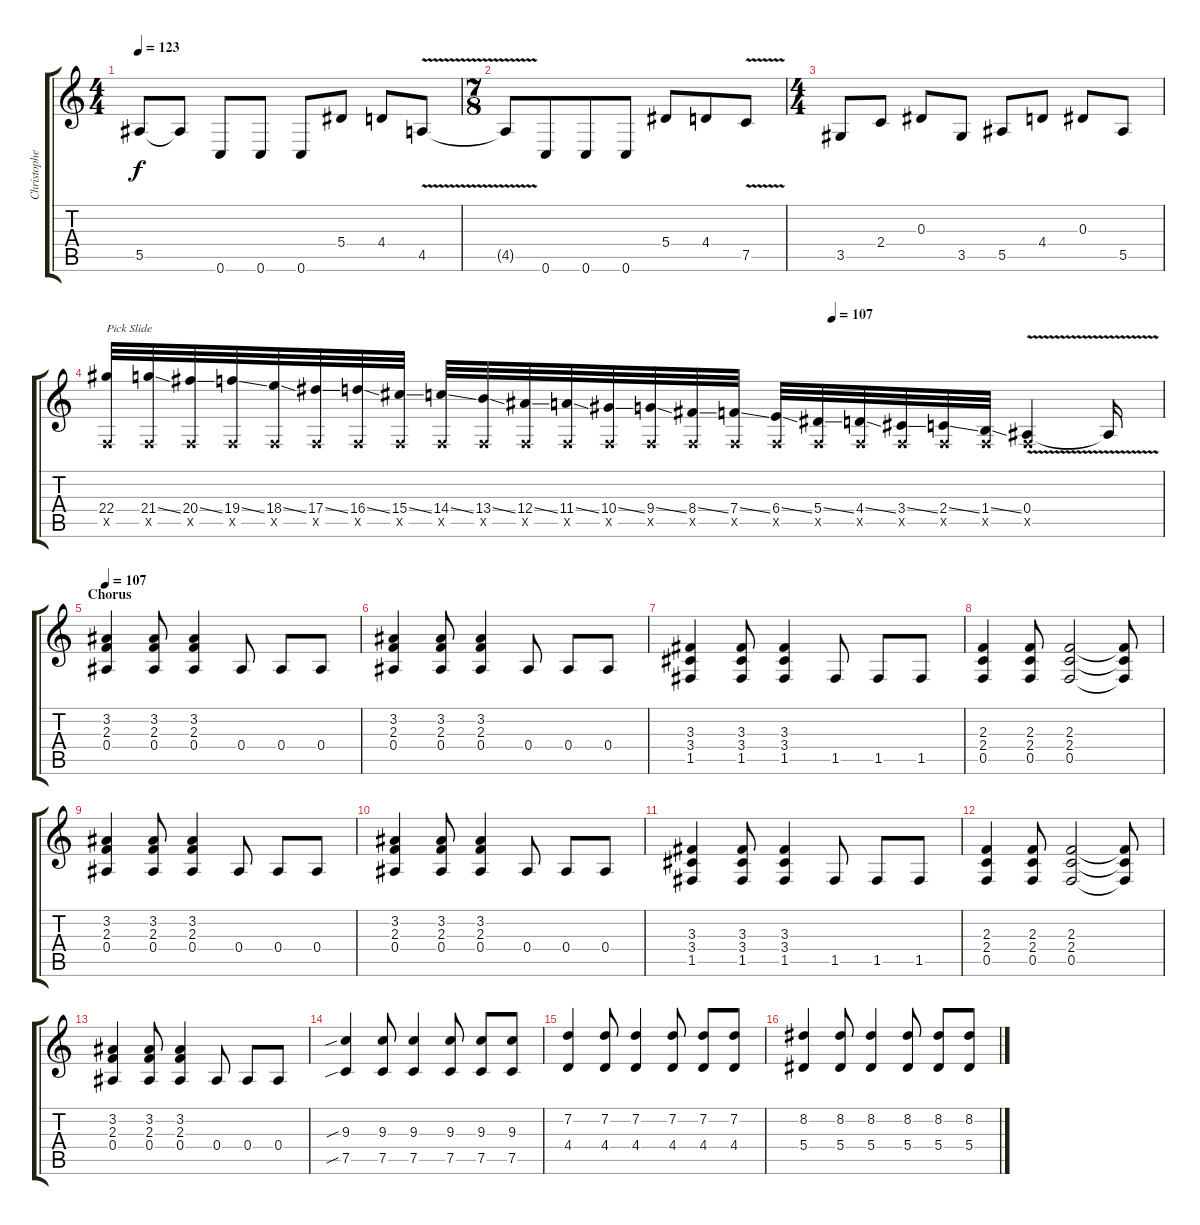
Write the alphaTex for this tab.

\track ("Christopher (R)" "Christophe") {instrument distortionguitar}
\staff {score tabs}
\tuning (C4 G3 Eb3 Bb2 F2 C2) {hide}
\ts (4 4)
\tempo 123
\clef g2
\ks c
5.5{t}.8{dy f} 5.5{t}.8 0.6.8 0.6.8 0.6.8 5.4.8 4.4.8 4.5{v}.8 |
\ts (7 8)
4.5{t}.8 0.6.8 0.6.8 0.6.8 5.4.8 4.4.8 7.5{v}.8 |
\ts (4 4)
3.5.8 2.4.8 0.3.8 3.5.8 5.5.8 4.4.8 0.3.8 5.5.8 |
\tempo (107 0.6875)
(22.4 0.5{x}).32{txt "Pick Slide"} (21.4{ss} 0.5{x}).32 (20.4{ss} 0.5{x}).32 (19.4{ss} 0.5{x}).32 (18.4{ss} 0.5{x}).32 (17.4{ss} 0.5{x}).32 (16.4{ss} 0.5{x}).32 (15.4{ss} 0.5{x}).32 (14.4{ss} 0.5{x}).32 (13.4{ss} 0.5{x}).32 (12.4{ss} 0.5{x}).32 (11.4{ss} 0.5{x}).32 (10.4{ss} 0.5{x}).32 (9.4{ss} 0.5{x}).32 (8.4{ss} 0.5{x}).32 (7.4{ss} 0.5{x}).32 (6.4{ss} 0.5{x}).32 (5.4{ss} 0.5{x}).32 (4.4{ss} 0.5{x}).32 (3.4{ss} 0.5{x}).32 (2.4{ss} 0.5{x}).32 (1.4{ss} 0.5{x}).32 (0.4{v} 0.5{x}).4 0.4{t}.16 |
\section ("" "Chorus")
\tempo 107
(3.2 2.3 0.4).4 (3.2 2.3 0.4).8 (3.2 2.3 0.4).4 0.4.8 0.4.8 0.4.8 |
(3.2 2.3 0.4).4 (3.2 2.3 0.4).8 (3.2 2.3 0.4).4 0.4.8 0.4.8 0.4.8 |
(3.3 3.4 1.5).4 (3.3 3.4 1.5).8 (3.3 3.4 1.5).4 1.5.8 1.5.8 1.5.8 |
(2.3 2.4 0.5).4 (2.3 2.4 0.5).8 (2.3 2.4 0.5).2 (2.3{t} 2.4{t} 0.5{t}).8 |
(3.2 2.3 0.4).4 (3.2 2.3 0.4).8 (3.2 2.3 0.4).4 0.4.8 0.4.8 0.4.8 |
(3.2 2.3 0.4).4 (3.2 2.3 0.4).8 (3.2 2.3 0.4).4 0.4.8 0.4.8 0.4.8 |
(3.3 3.4 1.5).4 (3.3 3.4 1.5).8 (3.3 3.4 1.5).4 1.5.8 1.5.8 1.5.8 |
(2.3 2.4 0.5).4 (2.3 2.4 0.5).8 (2.3 2.4 0.5).2 (2.3{t} 2.4{t} 0.5{t}).8 |
(3.2 2.3 0.4).4 (3.2 2.3 0.4).8 (3.2 2.3 0.4).4 0.4.8 0.4.8 0.4.8 |
(9.3{sib} 7.5{sib}).4 (9.3 7.5).8 (9.3 7.5).4 (9.3 7.5).8 (9.3 7.5).8 (9.3 7.5).8 |
(7.2 4.4).4 (7.2 4.4).8 (7.2 4.4).4 (7.2 4.4).8 (7.2 4.4).8 (7.2 4.4).8 |
(8.2 5.4).4 (8.2 5.4).8 (8.2 5.4).4 (8.2 5.4).8 (8.2 5.4).8 (8.2 5.4).8
